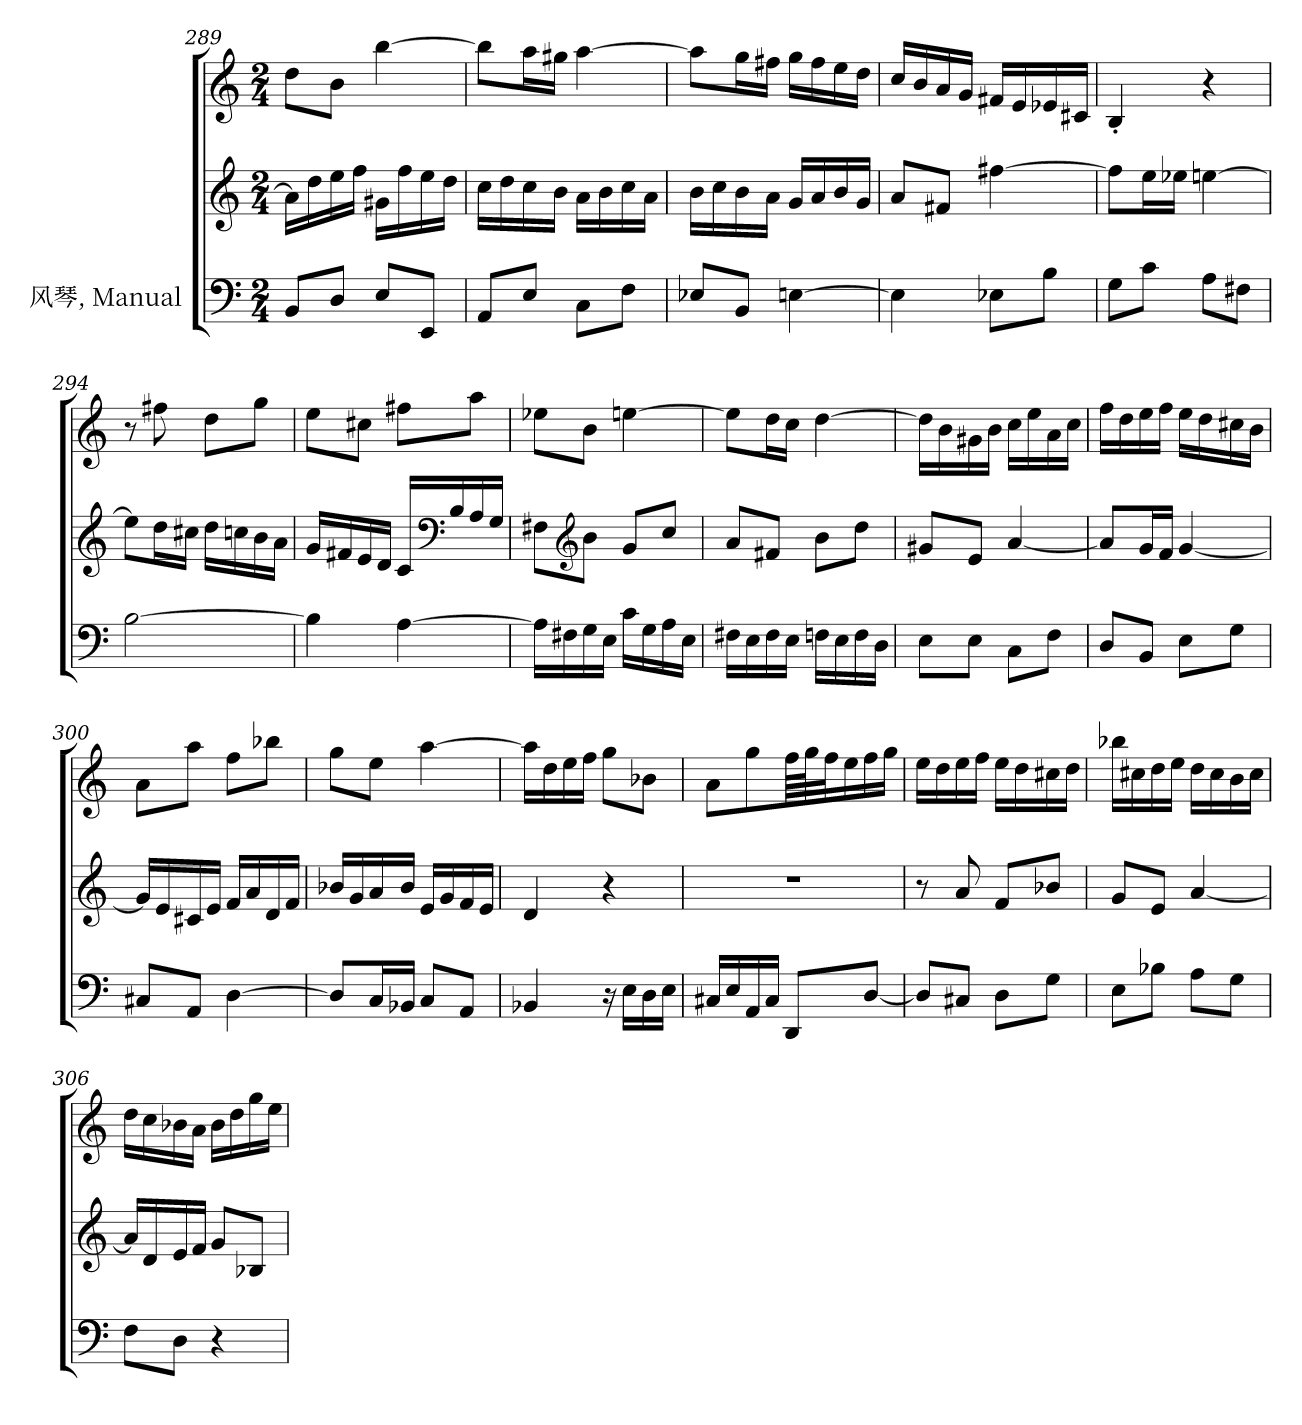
**kern	**kern	**kern
*part1	*part1	*part1
*staff3	*staff2	*staff1
*I"风琴, Manual	*	*
!!LO:LB:g=z
*clefF4	*clefG2	*clefG2
*k[]	*k[]	*k[]
*M2/4	*M2/4	*M2/4
=289	=289	=289
8BB/L	16a\LL]	8dd\L
.	16dd\	.
8D/J	16ee\	8b\J
.	16ff\JJ	.
8E/L	16g#X\LL	[4bb\
.	16ff\	.
8EE/J	16ee\	.
.	16dd\JJ	.
=290	=290	=290
8AA/L	16cc\LL	8bb\L]
.	16dd\	.
8E/J	16cc\	16aa\L
.	16b\JJ	16gg#X\JJ
8C\L	16a\LL	[4aa\
.	16b\	.
8F\J	16cc\	.
.	16a\JJ	.
=291	=291	=291
8E-X/L	16b\LL	8aa\L]
.	16cc\	.
8BB/J	16b\	16gg\L
.	16a\JJ	16ff#X\JJ
[4En\	16g/LL	16gg\LL
.	16a/	16ff#\
.	16b/	16ee\
.	16g/JJ	16dd\JJ
=292	=292	=292
4E\]	8a/L	16cc/LL
.	.	16b/
.	8f#X/J	16a/
.	.	16g/JJ
8E-X\L	[4ff#X\	16f#X/LL
.	.	16e/
8B\J	.	16e-X/
.	.	16c#X/JJ
!!LO:LB:g=z
=293	=293	=293
8G\L	8ff#\L]	4B'/
8c\J	16ee\L	.
.	16ee-X\JJ	.
8A\L	[4een\	4r
8F#X\J	.	.
=294	=294	=294
[2B\	8ee\L]	8r
.	16dd\L	8ff#X\
.	16cc#X\JJ	.
.	16dd\LL	8dd\L
.	16ccn\	.
.	16b\	8gg\J
.	16a\JJ	.
=295	=295	=295
4B\]	16g/LL	8ee\L
.	16f#X/	.
.	16e/	8cc#X\J
.	16d/JJ	.
[4A\	16c/LL	8ff#X\L
*	*clefF4	*
.	16B/	.
.	16A/	8aa\J
.	16G/JJ	.
=296	=296	=296
16A\LL]	8F#X\L	8ee-X\L
16F#X\	.	.
*	*clefG2	*
16G\	8b\J	8b\J
16E\JJ	.	.
16c\LL	8g/L	[4een\
16G\	.	.
16A\	8cc/J	.
16E\JJ	.	.
!!LO:PB:g=z
=297	=297	=297
16F#X\LL	8a/L	8ee\L]
16E\	.	.
16F#\	8f#X/J	16dd\L
16E\JJ	.	16cc\JJ
16Fn\LL	8b\L	[4dd\
16E\	.	.
16F\	8dd\J	.
16D\JJ	.	.
=298	=298	=298
8E\L	8g#X/L	16dd\LL]
.	.	16b\
8E\J	8e/J	16g#X\
.	.	16b\JJ
8C\L	[4a/	16cc\LL
.	.	16ee\
8F\J	.	16a\
.	.	16cc\JJ
=299	=299	=299
8D/L	8a/L]	16ff\LL
.	.	16dd\
8BB/J	16g/L	16ee\
.	16f/JJ	16ff\JJ
8E\L	[4g/	16ee\LL
.	.	16dd\
8G\J	.	16cc#X\
.	.	16b\JJ
=300	=300	=300
8C#X/L	16g/LL]	8a\L
.	16e/	.
8AA/J	16c#X/	8aa\J
.	16e/JJ	.
[4D\	16f/LL	8ff\L
.	16a/	.
.	16d/	8bb-X\J
.	16f/JJ	.
!!LO:LB:g=z
=301	=301	=301
8D/L]	16b-X/LL	8gg\L
.	16g/	.
16C/L	16a/	8ee\J
16BB-X/JJ	16b-/JJ	.
8C/L	16e/LL	[4aa\
.	16g/	.
8AA/J	16f/	.
.	16e/JJ	.
=302	=302	=302
4BB-X/	4d/	16aa\LL]
.	.	16dd\
.	.	16ee\
.	.	16ff\JJ
16r	4r	8gg\L
16E\LL	.	.
16D\	.	8b-X\J
16E\JJ	.	.
=303	=303	=303
16C#X/LL	2r	8a\L
16E/	.	.
16AA/	.	8gg\
16C#/JJ	.	.
8DD/L	.	64ff\LLL
.	.	64gg\J
.	.	32ff\J
.	.	16ee\
[8D/J	.	16ff\
.	.	16gg\JJ
=304	=304	=304
8D/L]	8r	16ee\LL
.	.	16dd\
8C#X/J	8a/	16ee\
.	.	16ff\JJ
8D\L	8f/L	16ee\LL
.	.	16dd\
8G\J	8b-X/J	16cc#X\
.	.	16dd\JJ
!!LO:LB:g=z
=305	=305	=305
8E\L	8g/L	16bb-X\LL
.	.	16cc#X\
8B-X\J	8e/J	16dd\
.	.	16ee\JJ
8A\L	[4a/	16dd\LL
.	.	16cc#\
8G\J	.	16b\
.	.	16cc#\JJ
=306	=306	=306
8F\L	16a/LL]	16dd\LL
.	16d/	16cc\
8D\J	16e/	16b-X\
.	16f/JJ	16a\JJ
4r	8g/L	16b-\LL
.	.	16dd\
.	8B-X/J	16gg\
.	.	16ee\JJ
=	=	=
*-	*-	*-
